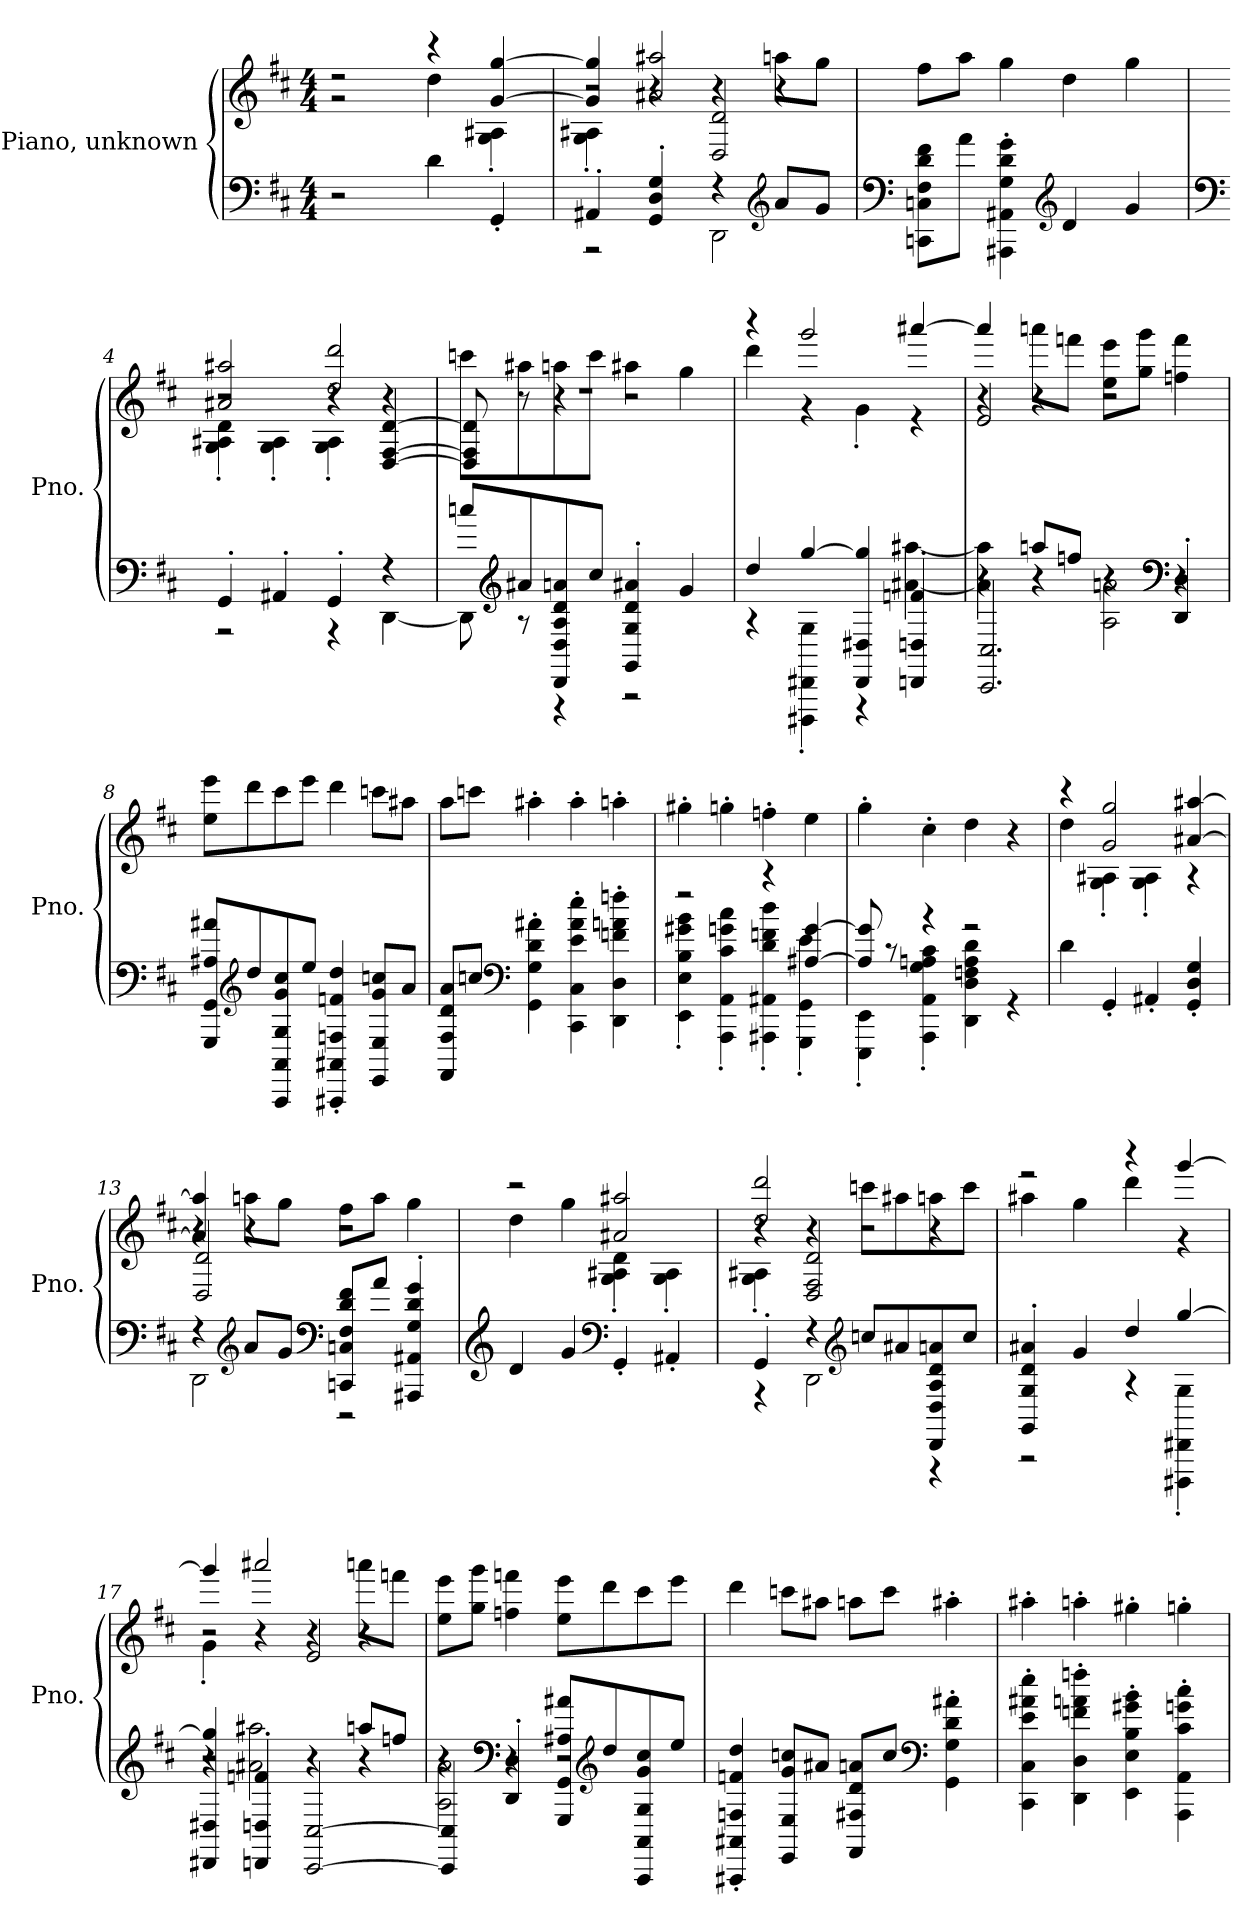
**kern	**kern
*part1	*part1
*staff2	*staff1
*I"Piano, unknown	*
*I'Pno.	*
*clefF4	*clefG2
*k[f#c#]	*k[f#c#]
*M4/4	*M4/4
*MM120	*MM120
=1	=1
*	*^
2r	2r	2r
4d\	4r	4dd\
4GG'/	[4g/ [4gg/	4G\' 4A#X\'
=2	=2	=2
*^	*	*^
4AA#X'/	2r	4g/] 4gg/]	4G\' 4A#X\'	2r
4GG/' 4D/' 4G/'	.	2a#X/ 2aa#X/	4r	.
4r	2DD\	.	4r	2D/ 2d/
*clefG2	*	*	*	*
8a/L	.	4r	8aan\L	.
8g/J	.	.	8gg\J	.
*v	*v	*	*	*
*	*v	*v	*v
=3	=3
*clefF4	*
8CCn\ 8Cn\ 8F#\ 8d\ 8f#\L	8ff#\L
8a\J	8aa\J
4AAA#X\' 4AA#X\' 4G\' 4d\' 4g\'	4gg\
*clefG2	*
4d/	4dd\
4g/	4gg\
=4	=4
*clefF4	*
*^	*^
*	*	*	*^
4GG'/	2r	2a#X/ 2aa#X/	4G\' 4A#X\' 4d\'	2r
4AA#X'/	.	.	4G\' 4A#\'	.
4GG'/	4r	2dd/ 2ddd/	4G\' 4A#\'	4r
4r	[4DD\	.	4r	[4D/ [4F#/ [4d/
!!LO:LB:g=z	!!	!!
=5	=5	=5	=5	=5
8ccn/L	8DD\]	1r	8cccn\L	8D/] 8F#/] 8d/]
*clefG2	*	*	*	*
8a#X/	8r	.	8aa#X\	8r
8DD/ 8D/ 8A/ 8d/ 8an/	4r	.	8aan\	4r
8cc/J	.	.	8ccc\J	.
4GG/' 4G/' 4d/' 4a#X/'	2r	.	4aa#X\	2r
4g/	.	.	4gg\	.
*	*	*	*v	*v
=6	=6	=6	=6
4dd/	4r	4r	4ddd\
[4gg/	4DDD#X\' 4DD#X\' 4G\'	2ggg/	4r
4DD#/ 4D#X/ 4gg/]	4r	.	4g'\
4DDn/' 4Dn/' 4fn/'	[4a#X\ [4aa#X\	[4aaa#X/	4r
=7	=7	=7	=7
*	*^	*	*^
4r	4a#\] 4aa#\]	2.CC#/ 2.C#/	4aaa#/]	4r	2e/
8aan/L	4r	.	4r	8aaan\L	.
8ffn/J	.	.	.	8fffn\J	.
4r	2A\ 2an\	.	2r	8ee\ 8eee\L	2r
.	.	.	.	8gg\ 8ggg\J	.
*clefF4	*	*	*	*	*
4DD/' 4D/'	.	4r	.	4ffn\ 4fff\	.
*v	*v	*v	*	*	*
*	*v	*v	*v
!!LO:LB:g=z
=8	=8
8GGG/ 8GG/ 8A#X/ 8a#X/L	8ee\ 8eee\L
*clefG2	*
8dd/	8ddd\
8AAA/ 8AA/ 8G/ 8g/ 8cc#/	8ccc#\
8ee/J	8eee\J
4AAA#X/' 4AA#X/' 4Fn/' 4fn/' 4dd/'	4ddd\
8EE/ 8E/ 8g/ 8ccn/L	8cccn\L
8a#/J	8aa#X\J
=9	=9
8FF#/ 8F#/ 8d/ 8a/L	8aa\L
8ccn/J	8cccn\J
*clefF4	*
4GG\' 4G\' 4d\' 4a#X\'	4aa#X'\
4CC#\' 4C#\' 4e\' 4a#\' 4ee\'	4aa#'\
4DD\' 4D\' 4fn\' 4an\' 4ffn\'	4aan'\
=10	=10
*^	*
2r	4EE\' 4E\' 4B\' 4g#X\' 4b\'	4gg#X'\
.	4AAA\' 4AA\' 4c#\' 4gn\' 4cc#\'	4ggn'\
4r	4AAA#X\' 4AA#X\' 4d\' 4fn\' 4dd\'	4ffn'\
[4A#X/ [4g/	4GGG\' 4GG\' 4e\'	4ee\
=11	=11	=11
8A#/] 8g/]	4EEE\' 4EE\'	4gg'\
8r	.	.
4r	4AAA\' 4AA\' 4G\' 4An\' 4c#\'	4cc#'\
2r	4DD\ 4D\ 4Fn\ 4A\ 4d\	4dd\
.	4r	4r
*v	*v	*
!!LO:LB:g=z
=12	=12
*	*^
4d\	4r	4dd\
4GG'/	2g/ 2gg/	4G\' 4A#X\'
4AA#X'/	.	4G\' 4A#\'
4GG/' 4D/' 4G/'	[4a#X/ [4aa#X/	4r
=13	=13	=13
*^	*	*^
4r	2DD\	4a#/] 4aa#/]	4r	2D/ 2d/
*clefG2	*	*	*	*
8a/L	.	4r	8aan\L	.
8g/J	.	.	8gg\J	.
*clefF4	*	*	*	*
8CCn/ 8Cn/ 8F#/ 8d/ 8f#/L	2r	2r	8ff#\L	2r
8a/J	.	.	8aa\J	.
4AAA#X/' 4AA#X/' 4G/' 4d/' 4g/'	.	.	4gg\	.
*v	*v	*	*	*
*	*v	*v	*v
=14	=14
*clefG2	*
*	*^
4d/	2r	4dd\
4g/	.	4gg\
*clefF4	*	*
4GG'/	2a#X/ 2aa#X/	4G\' 4A#X\' 4d\'
4AA#X'/	.	4G\' 4A#\'
=15	=15	=15
*^	*	*^
4GG'/	4r	2dd/ 2ddd/	4G\' 4A#X\'	4r
4r	2DD\	.	4r	2D/ 2F#/ 2d/
*clefG2	*	*	*	*
8ccn/L	.	2r	8cccn\L	.
8a#X/	.	.	8aa#X\	.
8DD/ 8D/ 8A/ 8d/ 8an/	4r	.	8aan\	4r
8cc/J	.	.	8ccc\J	.
*	*	*	*v	*v
!!LO:LB:g=z
=16	=16	=16	=16
4GG/' 4G/' 4d/' 4a#X/'	2r	2r	4aa#X\
4g/	.	.	4gg\
4dd/	4r	4r	4ddd\
[4gg/	4DDD#X\' 4DD#X\' 4G\'	[4ggg/	4r
=17	=17	=17	=17
*	*^	*	*^
4DD#X/ 4D#X/ 4gg/]	4r	2r	4ggg/]	4g'\	2r
4DDn/' 4Dn/' 4fn/'	2a#X\ 2aa#X\	.	2aaa#X/	4r	.
4r	.	[2CC#/ [2C#/	.	4r	2e/
8aan/L	4r	.	4r	8aaan\L	.
8ffn/J	.	.	.	8fffn\J	.
*	*	*	*v	*v	*v
=18	=18	=18	=18
4r	2A\ 2a\	4CC#/] 4C#/]	8ee\ 8eee\L
.	.	.	8gg\ 8ggg\J
*clefF4	*	*	*
4DD/' 4D/'	.	4r	4ffn\ 4fffn\
8GGG/ 8GG/ 8A#X/ 8a#X/L	2r	2r	8ee\ 8eee\L
*clefG2	*	*	*
8dd/	.	.	8ddd\
8AAA/ 8AA/ 8G/ 8g/ 8cc#/	.	.	8ccc#\
8ee/J	.	.	8eee\J
*v	*v	*v	*
=19	=19
4AAA#X/' 4AA#X/' 4Fn/' 4fn/' 4dd/'	4ddd\
8EE/ 8E/ 8g/ 8ccn/L	8cccn\L
8a#X/J	8aa#X\J
8FF#/ 8F#X/ 8d/ 8an/L	8aan\L
8cc/J	8ccc\J
*clefF4	*
4GG\' 4G\' 4d\' 4a#X\'	4aa#X'\
!!LO:LB:g=z
=20	=20
4CC#\' 4C#\' 4e\' 4a#X\' 4ee\'	4aa#X'\
4DD\' 4D\' 4fn\' 4an\' 4ffn\'	4aan'\
4EE\' 4E\' 4B\' 4g#X\' 4b\'	4gg#X'\
4AAA\' 4AA\' 4c#\' 4gn\' 4cc#\'	4ggn'\
=	=
*-	*-
